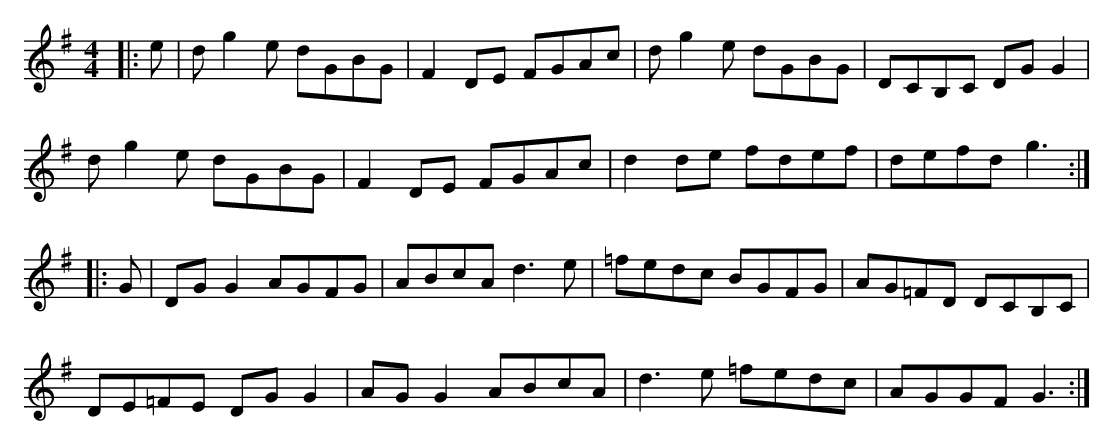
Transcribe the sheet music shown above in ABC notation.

X:1
M:4/4
K:G
|:e|dg2e dGBG|F2DE FGAc|dg2e dGBG|DCB,C DGG2|
dg2e dGBG|F2DE FGAc|d2de fdef|defd g3:|
|:G|DGG2 AGFG|ABcA d3e|=fedc BGFG|AG=FD DCB,C|
DE=FE DGG2|AGG2 ABcA|d3e =fedc|AGGF G3:|
